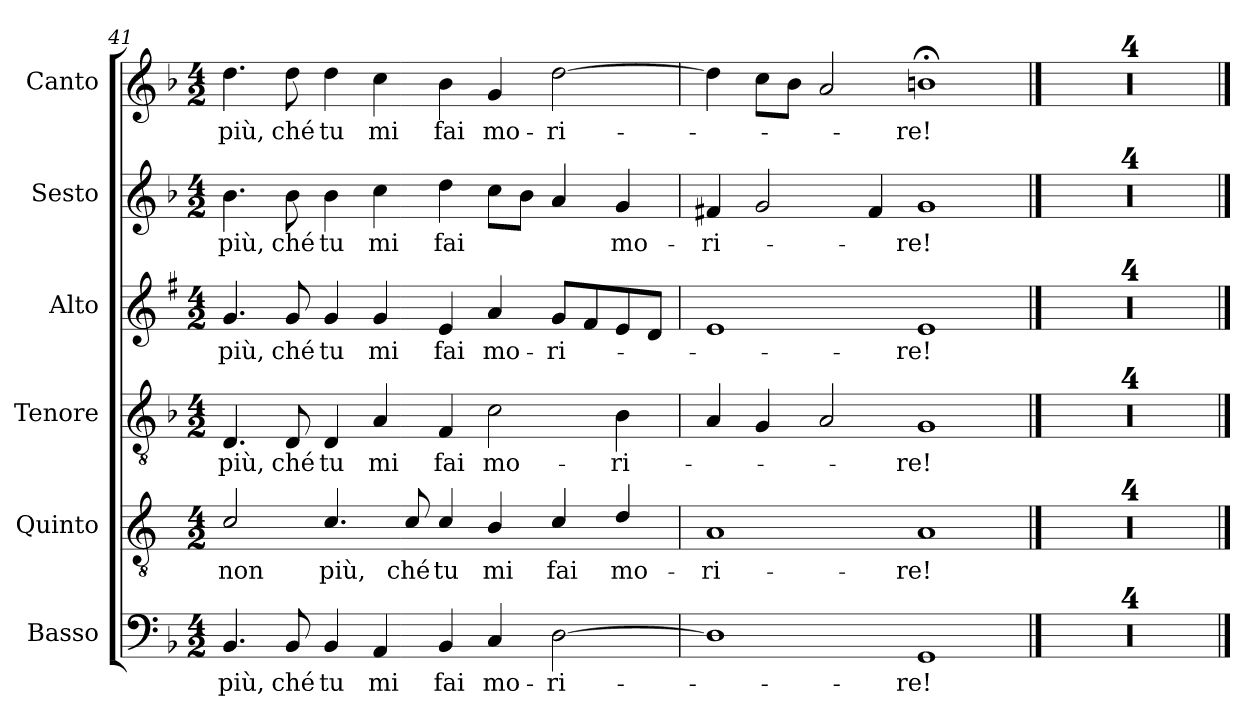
**kern	**text	**kern	**text	**kern	**text	**kern	**text	**kern	**text	**kern	**text
*part6	*part6	*part5	*part5	*part4	*part4	*part3	*part3	*part2	*part2	*part1	*part1
*staff6	*staff6	*staff5	*staff5	*staff4	*staff4	*staff3	*staff3	*staff2	*staff2	*staff1	*staff1
*I"Basso	*	*I"Quinto	*	*I"Tenore	*	*I"Alto	*	*I"Sesto	*	*I"Canto	*
*I'B	*	*	*	*I'T	*	*I'A	*	*	*	*I'C	*
*clefF4	*	*clefGv2	*	*clefGv2	*	*clefG2	*	*clefG2	*	*clefG2	*
*	*	*ITrd4c7	*	*	*	*ITrd1c2	*	*	*	*	*
*k[b-]	*	*k[b-]	*	*k[b-]	*	*k[b-]	*	*k[b-]	*	*k[b-]	*
*F:	*	*F:	*	*F:	*	*F:	*	*F:	*	*F:	*
*M4/2	*	*M4/2	*	*M4/2	*	*M4/2	*	*M4/2	*	*M4/2	*
=41	=41	=41	=41	=41	=41	=41	=41	=41	=41	=41	=41
!	!LO:LY:b	!	!LO:LY:b	!	!LO:LY:b	!	!LO:LY:b	!	!LO:LY:b	!	!LO:LY:b
4.BB-/	più,	2F/	non	4.D/	più,	4.f/	più,	4.b-\	più,	4.dd\	più,
!	!LO:LY:b	!	!	!	!LO:LY:b	!	!LO:LY:b	!	!LO:LY:b	!	!LO:LY:b
8BB-/	ché	.	.	8D/	ché	8f/	ché	8b-\	ché	8dd\	ché
!	!LO:LY:b	!	!LO:LY:b	!	!LO:LY:b	!	!LO:LY:b	!	!LO:LY:b	!	!LO:LY:b
4BB-/	tu	4.F/	più,	4D/	tu	4f/	tu	4b-\	tu	4dd\	tu
!	!LO:LY:b	!	!	!	!LO:LY:b	!	!LO:LY:b	!	!LO:LY:b	!	!LO:LY:b
4AA/	mi	.	.	4A/	mi	4f/	mi	4cc\	mi	4cc\	mi
!	!	!	!LO:LY:b	!	!	!	!	!	!	!	!
.	.	8F/	ché	.	.	.	.	.	.	.	.
!	!LO:LY:b	!	!LO:LY:b	!	!LO:LY:b	!	!LO:LY:b	!	!LO:LY:b	!	!LO:LY:b
4BB-/	fai	4F/	tu	4F/	fai	4d/	fai	4dd\	fai	4b-\	fai
!	!LO:LY:b	!	!LO:LY:b	!	!LO:LY:b	!	!LO:LY:b	!	!	!	!LO:LY:b
4C/	mo-	4E/	mi	2c\	mo-	4g/	mo-	8cc\L	.	4g/	mo-
.	.	.	.	.	.	.	.	8b-\J	.	.	.
!	!LO:LY:b	!	!LO:LY:b	!	!	!	!LO:LY:b	!	!	!	!LO:LY:b
[2D\	-ri-	4F/	fai	.	.	8f/L	-ri-	4a/	.	[2dd\	-ri-
.	.	.	.	.	.	8e/	.	.	.	.	.
!	!	!	!LO:LY:b	!	!LO:LY:b	!	!	!	!LO:LY:b	!	!
.	.	4G/	mo-	4B-\	-ri-	8d/	.	4g/	mo-	.	.
.	.	.	.	.	.	8c/J	.	.	.	.	.
=42	=42	=42	=42	=42	=42	=42	=42	=42	=42	=42	=42
!	!	!	!LO:LY:b	!	!	!	!	!	!LO:LY:b	!	!
1D]	.	1D	-ri-	4A/	.	1d	.	4f#X/	-ri-	4dd\]	.
.	.	.	.	4G/	.	.	.	2g/	.	8cc\L	.
.	.	.	.	.	.	.	.	.	.	8b-\J	.
.	.	.	.	2A/	.	.	.	.	.	2a/	.
.	.	.	.	.	.	.	.	4f#/	.	.	.
!	!LO:LY:b	!	!LO:LY:b	!	!LO:LY:b	!	!LO:LY:b	!	!LO:LY:b	!	!LO:LY:b
1GG	-re!	1D	-re!	1G	-re!	1d	-re!	1g	-re!	1bn;<	-re!
==43	==43	==43	==43	==43	==43	==43	==43	==43	==43	==43	==43
0r	.	0r	.	0r	.	0r	.	0r	.	0r	.
=44	=44	=44	=44	=44	=44	=44	=44	=44	=44	=44	=44
0r	.	0r	.	0r	.	0r	.	0r	.	0r	.
=45	=45	=45	=45	=45	=45	=45	=45	=45	=45	=45	=45
0r	.	0r	.	0r	.	0r	.	0r	.	0r	.
=46	=46	=46	=46	=46	=46	=46	=46	=46	=46	=46	=46
0r	.	0r	.	0r	.	0r	.	0r	.	0r	.
==	==	==	==	==	==	==	==	==	==	==	==
*-	*-	*-	*-	*-	*-	*-	*-	*-	*-	*-	*-
